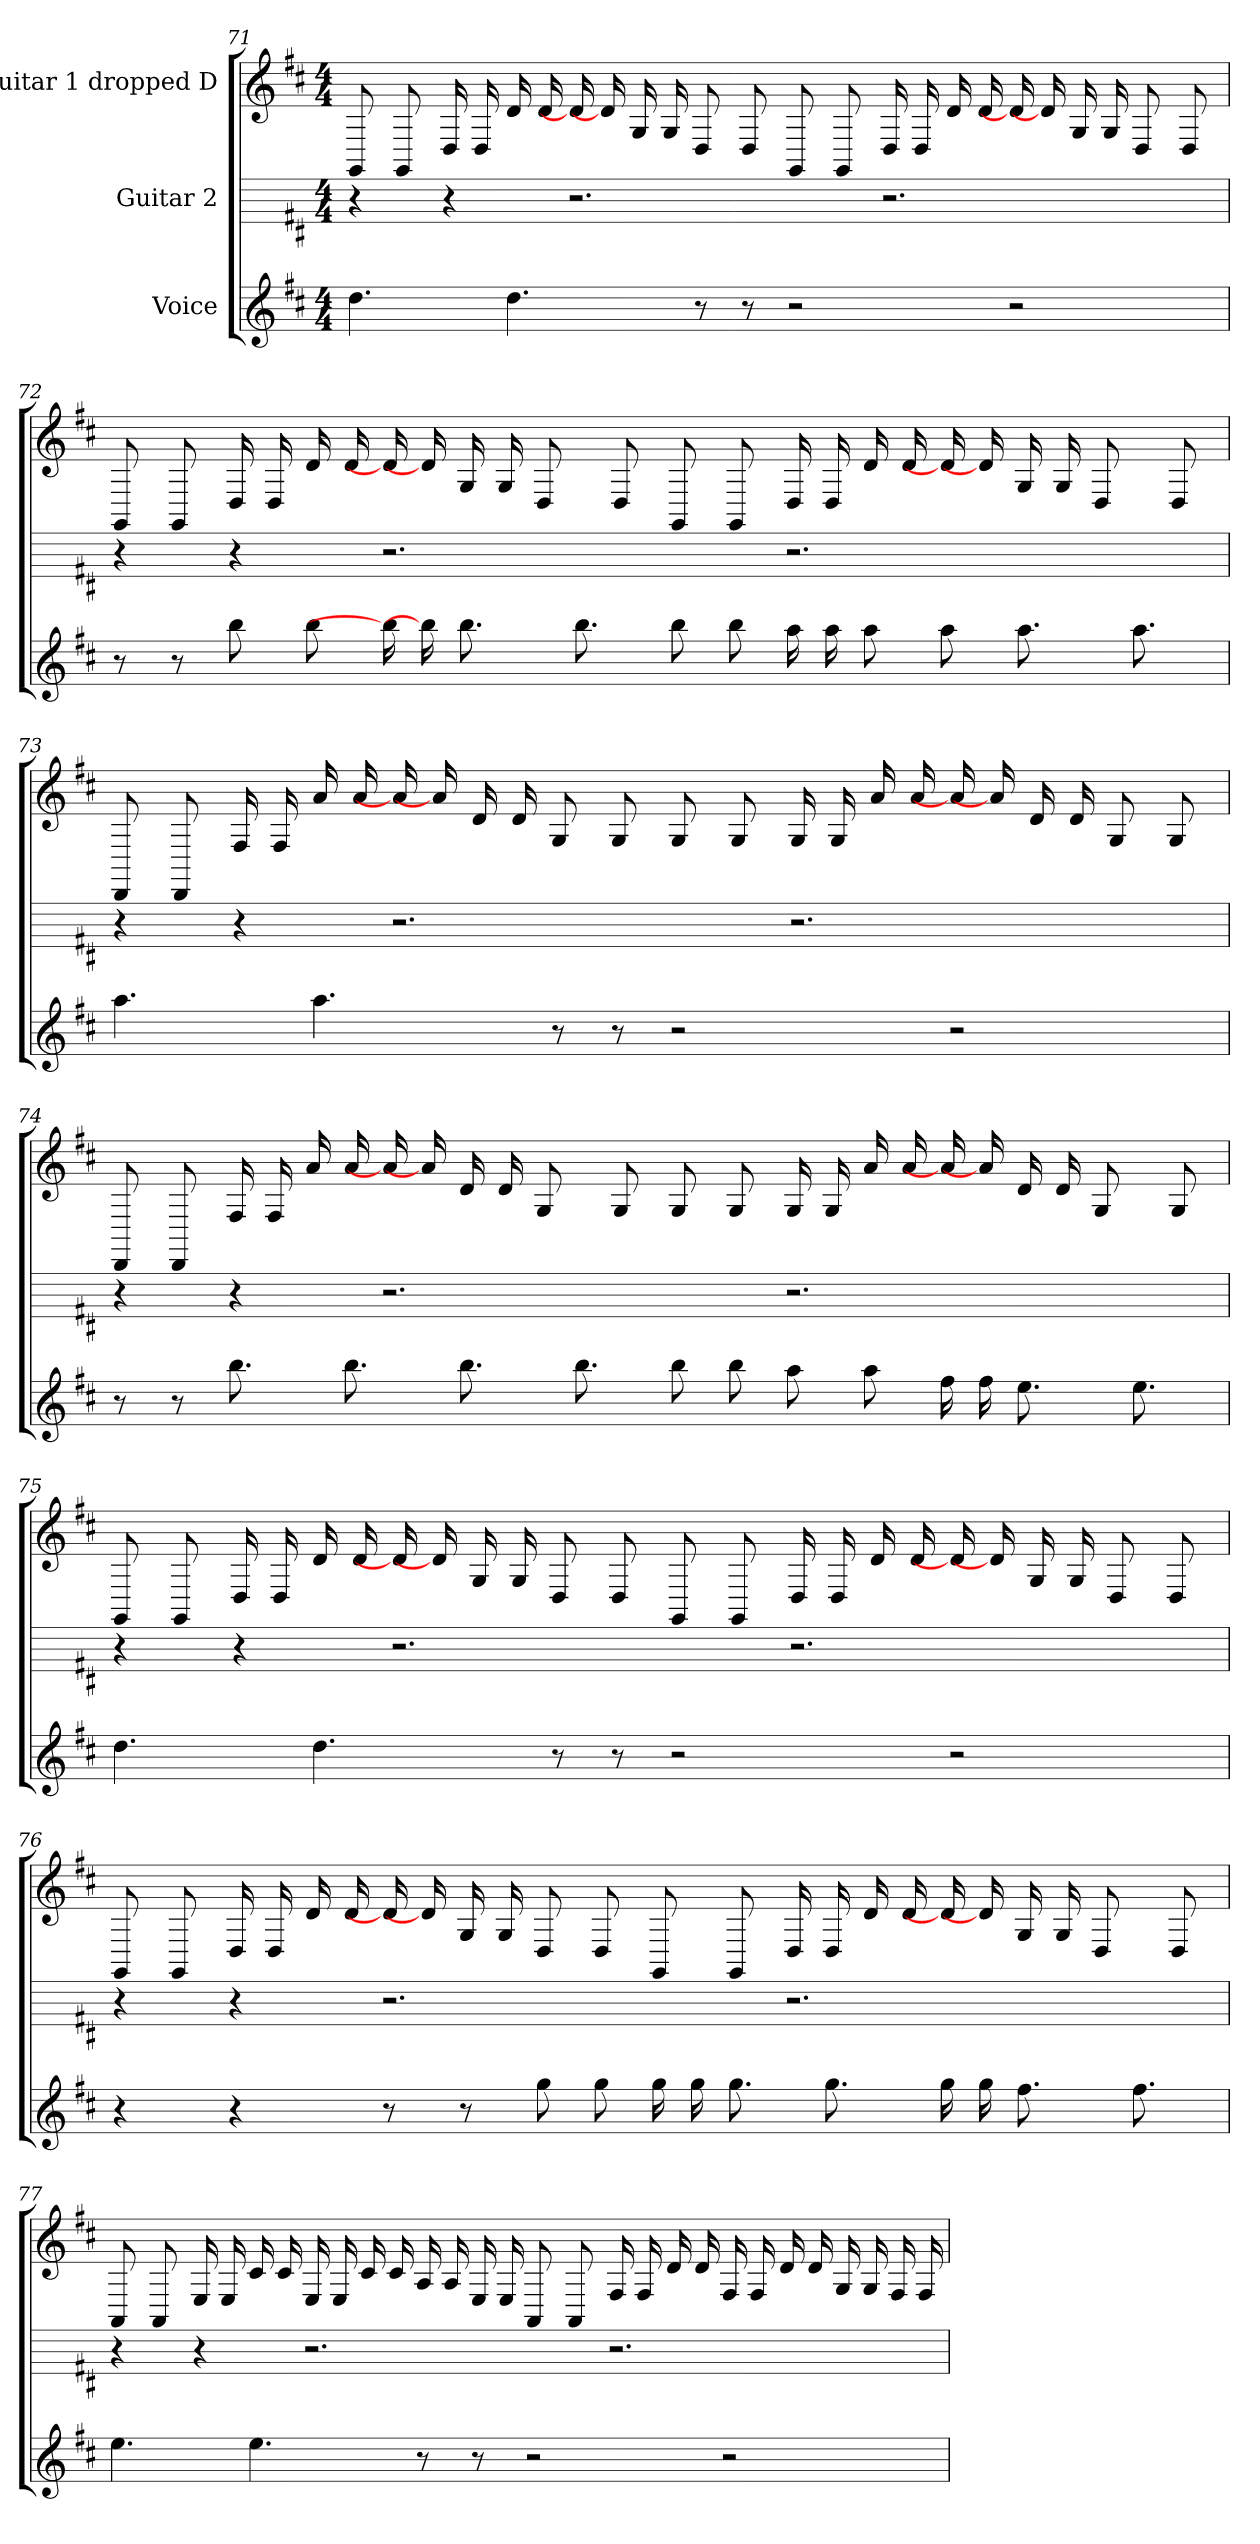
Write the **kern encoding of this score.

**kern	**kern	**kern
*part3	*part2	*part1
*staff3	*staff2	*staff1
*I"Voice	*I"Guitar 2	*I"Guitar 1 dropped D
*	*	*
*ITrd8c14	*	*
*k[f#c#]	*k[f#c#]	*k[f#c#]
*M4/4	*M4/4	*M4/4
=71	=71	=71
4.d	4r	8GG
.	.	8GG
.	4r	16D
.	.	16D
4.d	.	16d
.	.	16d
.	2.r	16d]
.	.	16d]
.	.	16G
.	.	16G
8r	.	8D
8r	.	8D
2r	.	8GG
.	.	8GG
.	2.r	16D
.	.	16D
.	.	16d
.	.	16d
2r	.	16d]
.	.	16d]
.	.	16G
.	.	16G
.	.	8D
.	.	8D
=72	=72	=72
8r	4r	8GG
8r	.	8GG
8b	4r	16D
.	.	16D
8b	.	16d
.	.	16d
16b]	2.r	16d]
16b]	.	16d]
8.b	.	16G
.	.	16G
.	.	8D
8.b	.	.
.	.	8D
8b	.	8GG
8b	.	8GG
16a	2.r	16D
16a	.	16D
8a	.	16d
.	.	16d
8a	.	16d]
.	.	16d]
8.a	.	16G
.	.	16G
.	.	8D
8.a	.	.
.	.	8D
=73	=73	=73
4.a	4r	8DD
.	.	8DD
.	4r	16F#
.	.	16F#
4.a	.	16a
.	.	16a
.	2.r	16a]
.	.	16a]
.	.	16d
.	.	16d
8r	.	8G
8r	.	8G
2r	.	8G
.	.	8G
.	2.r	16G
.	.	16G
.	.	16a
.	.	16a
2r	.	16a]
.	.	16a]
.	.	16d
.	.	16d
.	.	8G
.	.	8G
=74	=74	=74
8r	4r	8DD
8r	.	8DD
8.b	4r	16F#
.	.	16F#
.	.	16a
8.b	.	16a
.	2.r	16a]
.	.	16a]
8.b	.	16d
.	.	16d
.	.	8G
8.b	.	.
.	.	8G
8b	.	8G
8b	.	8G
8a	2.r	16G
.	.	16G
8a	.	16a
.	.	16a
16f#	.	16a]
16f#	.	16a]
8.e	.	16d
.	.	16d
.	.	8G
8.e	.	.
.	.	8G
=75	=75	=75
4.d	4r	8GG
.	.	8GG
.	4r	16D
.	.	16D
4.d	.	16d
.	.	16d
.	2.r	16d]
.	.	16d]
.	.	16G
.	.	16G
8r	.	8D
8r	.	8D
2r	.	8GG
.	.	8GG
.	2.r	16D
.	.	16D
.	.	16d
.	.	16d
2r	.	16d]
.	.	16d]
.	.	16G
.	.	16G
.	.	8D
.	.	8D
=76	=76	=76
4r	4r	8GG
.	.	8GG
4r	4r	16D
.	.	16D
.	.	16d
.	.	16d
8r	2.r	16d]
.	.	16d]
8r	.	16G
.	.	16G
8g	.	8D
8g	.	8D
16g	.	8GG
16g	.	.
8.g	.	8GG
.	2.r	16D
8.g	.	16D
.	.	16d
.	.	16d
16g	.	16d]
16g	.	16d]
8.f#	.	16G
.	.	16G
.	.	8D
8.f#	.	.
.	.	8D
=77	=77	=77
4.e	4r	8AA
.	.	8AA
.	4r	16E
.	.	16E
4.e	.	16c#
.	.	16c#
.	2.r	16E
.	.	16E
.	.	16c#
.	.	16c#
8r	.	16A
.	.	16A
8r	.	16E
.	.	16E
2r	.	8AA
.	.	8AA
.	2.r	16F#
.	.	16F#
.	.	16d
.	.	16d
2r	.	16F#
.	.	16F#
.	.	16d
.	.	16d
.	.	16G
.	.	16G
.	.	16F#
.	.	16F#
=	=	=
*-	*-	*-
